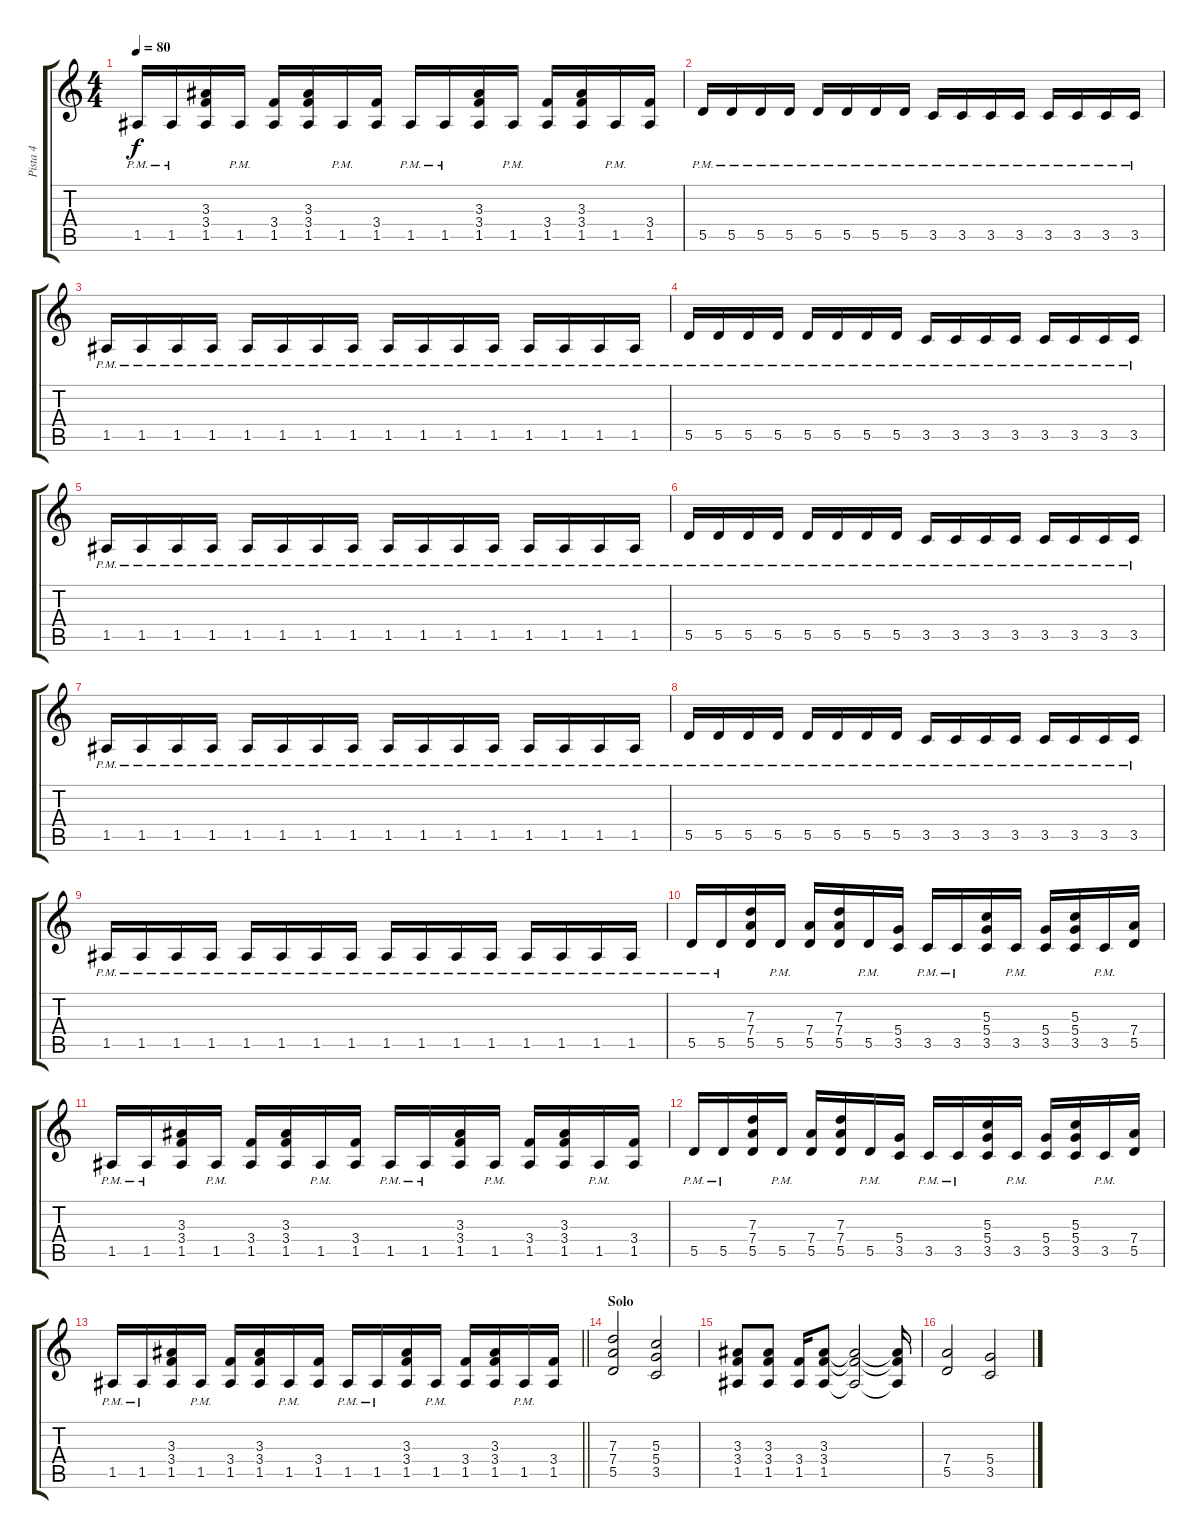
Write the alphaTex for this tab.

\track ("Pista 4" "Pista 4") {instrument overdrivenguitar}
\staff {score tabs}
\tuning (E4 B3 G3 D3 A2 E2) {hide}
\ts (4 4)
\tempo 80
\clef g2
\ks c
1.5{pm}.16{dy f} 1.5{pm}.16 (3.3 3.4 1.5).16 1.5{pm}.16 (3.4 1.5).16 (3.3 3.4 1.5).16 1.5{pm}.16 (3.4 1.5).16 1.5{pm}.16 1.5{pm}.16 (3.3 3.4 1.5).16 1.5{pm}.16 (3.4 1.5).16 (3.3 3.4 1.5).16 1.5{pm}.16 (3.4 1.5).16 |
5.5{pm}.16 5.5{pm}.16 5.5{pm}.16 5.5{pm}.16 5.5{pm}.16 5.5{pm}.16 5.5{pm}.16 5.5{pm}.16 3.5{pm}.16 3.5{pm}.16 3.5{pm}.16 3.5{pm}.16 3.5{pm}.16 3.5{pm}.16 3.5{pm}.16 3.5{pm}.16 |
1.5{pm}.16 1.5{pm}.16 1.5{pm}.16 1.5{pm}.16 1.5{pm}.16 1.5{pm}.16 1.5{pm}.16 1.5{pm}.16 1.5{pm}.16 1.5{pm}.16 1.5{pm}.16 1.5{pm}.16 1.5{pm}.16 1.5{pm}.16 1.5{pm}.16 1.5{pm}.16 |
5.5{pm}.16 5.5{pm}.16 5.5{pm}.16 5.5{pm}.16 5.5{pm}.16 5.5{pm}.16 5.5{pm}.16 5.5{pm}.16 3.5{pm}.16 3.5{pm}.16 3.5{pm}.16 3.5{pm}.16 3.5{pm}.16 3.5{pm}.16 3.5{pm}.16 3.5{pm}.16 |
1.5{pm}.16 1.5{pm}.16 1.5{pm}.16 1.5{pm}.16 1.5{pm}.16 1.5{pm}.16 1.5{pm}.16 1.5{pm}.16 1.5{pm}.16 1.5{pm}.16 1.5{pm}.16 1.5{pm}.16 1.5{pm}.16 1.5{pm}.16 1.5{pm}.16 1.5{pm}.16 |
5.5{pm}.16 5.5{pm}.16 5.5{pm}.16 5.5{pm}.16 5.5{pm}.16 5.5{pm}.16 5.5{pm}.16 5.5{pm}.16 3.5{pm}.16 3.5{pm}.16 3.5{pm}.16 3.5{pm}.16 3.5{pm}.16 3.5{pm}.16 3.5{pm}.16 3.5{pm}.16 |
1.5{pm}.16 1.5{pm}.16 1.5{pm}.16 1.5{pm}.16 1.5{pm}.16 1.5{pm}.16 1.5{pm}.16 1.5{pm}.16 1.5{pm}.16 1.5{pm}.16 1.5{pm}.16 1.5{pm}.16 1.5{pm}.16 1.5{pm}.16 1.5{pm}.16 1.5{pm}.16 |
5.5{pm}.16 5.5{pm}.16 5.5{pm}.16 5.5{pm}.16 5.5{pm}.16 5.5{pm}.16 5.5{pm}.16 5.5{pm}.16 3.5{pm}.16 3.5{pm}.16 3.5{pm}.16 3.5{pm}.16 3.5{pm}.16 3.5{pm}.16 3.5{pm}.16 3.5{pm}.16 |
1.5{pm}.16 1.5{pm}.16 1.5{pm}.16 1.5{pm}.16 1.5{pm}.16 1.5{pm}.16 1.5{pm}.16 1.5{pm}.16 1.5{pm}.16 1.5{pm}.16 1.5{pm}.16 1.5{pm}.16 1.5{pm}.16 1.5{pm}.16 1.5{pm}.16 1.5{pm}.16 |
5.5{pm}.16 5.5{pm}.16 (7.3 7.4 5.5).16 5.5{pm}.16 (7.4 5.5).16 (7.3 7.4 5.5).16 5.5{pm}.16 (5.4 3.5).16 3.5{pm}.16 3.5{pm}.16 (5.3 5.4 3.5).16 3.5{pm}.16 (5.4 3.5).16 (5.3 5.4 3.5).16 3.5{pm}.16 (7.4 5.5).16 |
1.5{pm}.16 1.5{pm}.16 (3.3 3.4 1.5).16 1.5{pm}.16 (3.4 1.5).16 (3.3 3.4 1.5).16 1.5{pm}.16 (3.4 1.5).16 1.5{pm}.16 1.5{pm}.16 (3.3 3.4 1.5).16 1.5{pm}.16 (3.4 1.5).16 (3.3 3.4 1.5).16 1.5{pm}.16 (3.4 1.5).16 |
5.5{pm}.16 5.5{pm}.16 (7.3 7.4 5.5).16 5.5{pm}.16 (7.4 5.5).16 (7.3 7.4 5.5).16 5.5{pm}.16 (5.4 3.5).16 3.5{pm}.16 3.5{pm}.16 (5.3 5.4 3.5).16 3.5{pm}.16 (5.4 3.5).16 (5.3 5.4 3.5).16 3.5{pm}.16 (7.4 5.5).16 |
\barLineRight lightlight
1.5{pm}.16 1.5{pm}.16 (3.3 3.4 1.5).16 1.5{pm}.16 (3.4 1.5).16 (3.3 3.4 1.5).16 1.5{pm}.16 (3.4 1.5).16 1.5{pm}.16 1.5{pm}.16 (3.3 3.4 1.5).16 1.5{pm}.16 (3.4 1.5).16 (3.3 3.4 1.5).16 1.5{pm}.16 (3.4 1.5).16 |
\section ("" "Solo")
(7.3 7.4 5.5).2 (5.3 5.4 3.5).2 |
(3.3 3.4 1.5).8 (3.3 3.4 1.5).8 (3.4 1.5).16 (3.3 3.4 1.5).8 (3.3{t} 3.4{t} 1.5{t}).2 (3.3{t} 3.4{t} 1.5{t}).16 |
(7.4 5.5).2 (5.4 3.5).2
